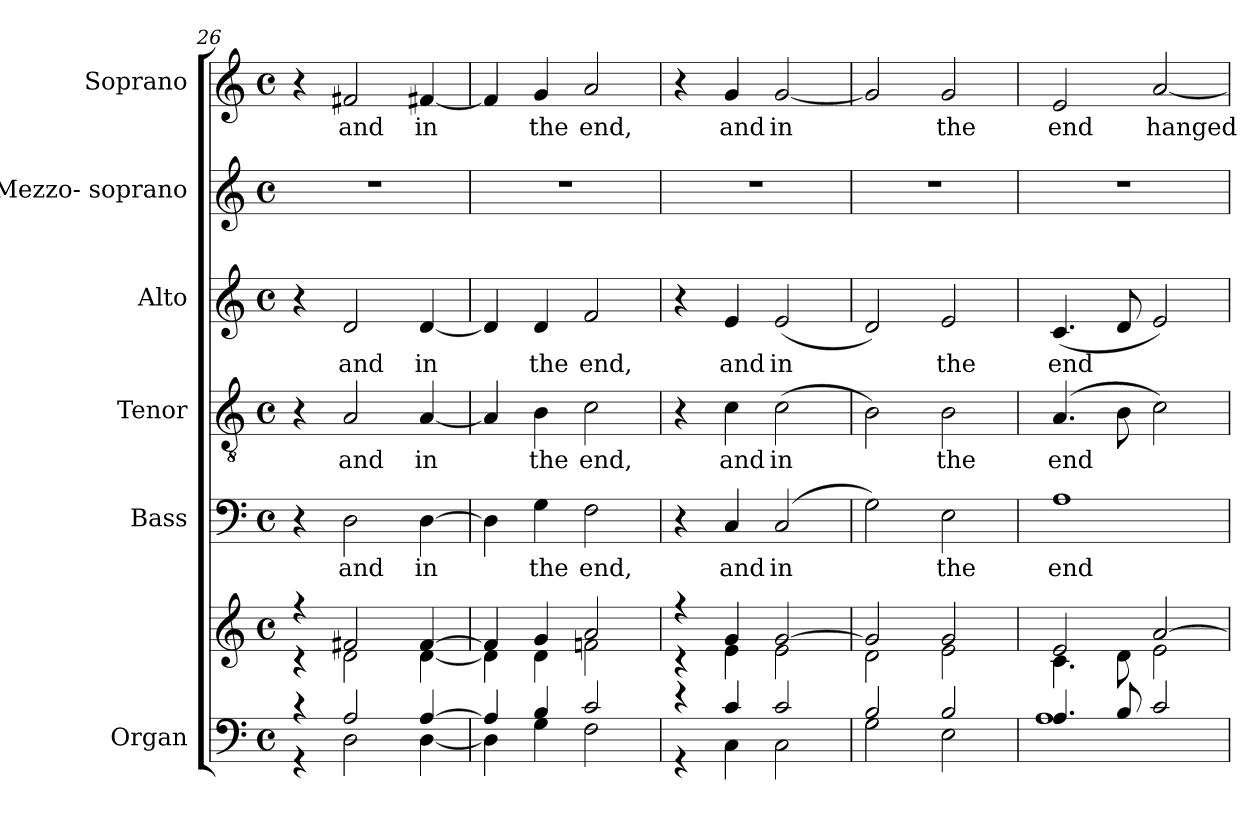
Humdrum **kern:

**kern	**kern	**kern	**text	**kern	**text	**kern	**text	**kern	**kern	**text
*part6	*part6	*part5	*part5	*part4	*part4	*part3	*part3	*part2	*part1	*part1
*staff7	*staff6	*staff5	*staff5	*staff4	*staff4	*staff3	*staff3	*staff2	*staff1	*staff1
*I"Organ	*	*I"Bass	*	*I"Tenor	*	*I"Alto	*	*I"Mezzo- soprano	*I"Soprano	*
*I'Org.	*	*I'B	*	*I'T.	*	*I'A	*	*I'M-S.	*I'S	*
!!LO:PB:g=z
*clefF4	*clefG2	*clefF4	*	*clefGv2	*	*clefG2	*	*clefG2	*clefG2	*
*	*	*	*	*ITrd7c12	*	*	*	*	*	*
*k[]	*k[]	*k[]	*	*k[]	*	*k[]	*	*k[]	*k[]	*
*C:	*C:	*C:	*	*C:	*	*C:	*	*C:	*C:	*
*M4/4	*M4/4	*M4/4	*	*M4/4	*	*M4/4	*	*M4/4	*M4/4	*
*met(c)	*met(c)	*met(c)	*	*met(c)	*	*met(c)	*	*met(c)	*met(c)	*
=26	=26	=26	=26	=26	=26	=26	=26	=26	=26	=26
*^	*^	*	*	*	*	*	*	*	*	*
4r	4r	4r	4r	4r	.	4r	.	4r	.	1r	4r	.
!	!	!	!	!	!LO:LY:b:color=#000000	!	!	!	!	!	!	!
!	!	!	!	!	!	!	!LO:LY:b:color=#000000	!	!	!	!	!
!	!	!	!	!	!	!	!	!	!LO:LY:b:color=#000000	!	!	!
!	!	!	!	!	!	!	!	!	!	!	!	!LO:LY:b:color=#000000
2Ai/	2Di\	2f#Xi/	2di\	2Di\	and	2AAi/	and	2di/	and	.	2f#Xi/	and
!	!	!	!	!	!LO:LY:b:color=#000000	!	!	!	!	!	!	!
!	!	!	!	!	!	!	!LO:LY:b:color=#000000	!	!	!	!	!
!	!	!	!	!	!	!	!	!	!LO:LY:b:color=#000000	!	!	!
!	!	!	!	!	!	!	!	!	!	!	!	!LO:LY:b:color=#000000
[4Ai/	[4Di\	[4f#i/	[4di\	[4Di\	in	[4AAi/	in	[4di/	in	.	[4f#Xi/	in
=27	=27	=27	=27	=27	=27	=27	=27	=27	=27	=27	=27	=27
4Ai/]	4Di\]	4f#i/]	4di\]	4Di\]	.	4AAi/]	.	4di/]	.	1r	4f#i/]	.
!	!	!	!	!	!LO:LY:b:color=#000000	!	!	!	!	!	!	!
!	!	!	!	!	!	!	!LO:LY:b:color=#000000	!	!	!	!	!
!	!	!	!	!	!	!	!	!	!LO:LY:b:color=#000000	!	!	!
!	!	!	!	!	!	!	!	!	!	!	!	!LO:LY:b:color=#000000
4Bi/	4Gi\	4gi/	4di\	4Gi\	the	4BBi\	the	4di/	the	.	4gi/	the
!	!	!	!	!	!LO:LY:b:color=#000000	!	!	!	!	!	!	!
!	!	!	!	!	!	!	!LO:LY:b:color=#000000	!	!	!	!	!
!	!	!	!	!	!	!	!	!	!LO:LY:b:color=#000000	!	!	!
!	!	!	!	!	!	!	!	!	!	!	!	!LO:LY:b:color=#000000
2ci/	2Fi\	2ai/	2fi\	2Fi\	end,	2Ci\	end,	2fi/	end,	.	2ai/	end,
=28	=28	=28	=28	=28	=28	=28	=28	=28	=28	=28	=28	=28
4r	4r	4r	4r	4r	.	4r	.	4r	.	1r	4r	.
!	!	!	!	!	!LO:LY:b:color=#000000	!	!	!	!	!	!	!
!	!	!	!	!	!	!	!LO:LY:b:color=#000000	!	!	!	!	!
!	!	!	!	!	!	!	!	!	!LO:LY:b:color=#000000	!	!	!
!	!	!	!	!	!	!	!	!	!	!	!	!LO:LY:b:color=#000000
4ci/	4Ci\	4gi/	4ei\	4Ci/	and	4Ci\	and	4ei/	and	.	4gi/	and
!	!	!	!	!	!LO:LY:b:color=#000000	!	!	!	!	!	!	!
!	!	!	!	!	!	!	!LO:LY:b:color=#000000	!	!	!	!	!
!	!	!	!	!	!	!	!	!	!LO:LY:b:color=#000000	!	!	!
!	!	!	!	!	!	!	!	!	!	!	!	!LO:LY:b:color=#000000
2ci/	2Ci\	[2gi/	2ei\	(2Ci/	in	(2Ci\	in	(2ei/	in	.	[2gi/	in
!!LO:LB:g=z
=29	=29	=29	=29	=29	=29	=29	=29	=29	=29	=29	=29	=29
2Bi/	2Gi\	2gi/]	2di\	2Gi\)	.	2BBi\)	.	2di/)	.	1r	2gi/]	.
!	!	!	!	!	!LO:LY:b:color=#000000	!	!	!	!	!	!	!
!	!	!	!	!	!	!	!LO:LY:b:color=#000000	!	!	!	!	!
!	!	!	!	!	!	!	!	!	!LO:LY:b:color=#000000	!	!	!
!	!	!	!	!	!	!	!	!	!	!	!	!LO:LY:b:color=#000000
2Bi/	2Ei\	2gi/	2ei\	2Ei\	the	2BBi\	the	2ei/	the	.	2gi/	the
=30	=30	=30	=30	=30	=30	=30	=30	=30	=30	=30	=30	=30
!	!	!	!	!	!LO:LY:b:color=#000000	!	!	!	!	!	!	!
!	!	!	!	!	!	!	!LO:LY:b:color=#000000	!	!	!	!	!
!	!	!	!	!	!	!	!	!	!LO:LY:b:color=#000000	!	!	!
!	!	!	!	!	!	!	!	!	!	!	!	!LO:LY:b:color=#000000
4.Ai/	1Ai	2ei/	4.ci\	1Ai	end	(4.AAi/	end	(4.ci/	end	1r	2ei/	end
8Bi/	.	.	8di\	.	.	8BBi\	.	8di/	.	.	.	.
!	!	!	!	!	!	!	!	!	!	!	!	!LO:LY:b:color=#000000
2ci/	.	[2ai/	2ei\	.	.	2Ci\)	.	2ei/)	.	.	[2ai/	hanged
*v	*v	*	*	*	*	*	*	*	*	*	*	*
*	*v	*v	*	*	*	*	*	*	*	*	*
=	=	=	=	=	=	=	=	=	=	=
*-	*-	*-	*-	*-	*-	*-	*-	*-	*-	*-
